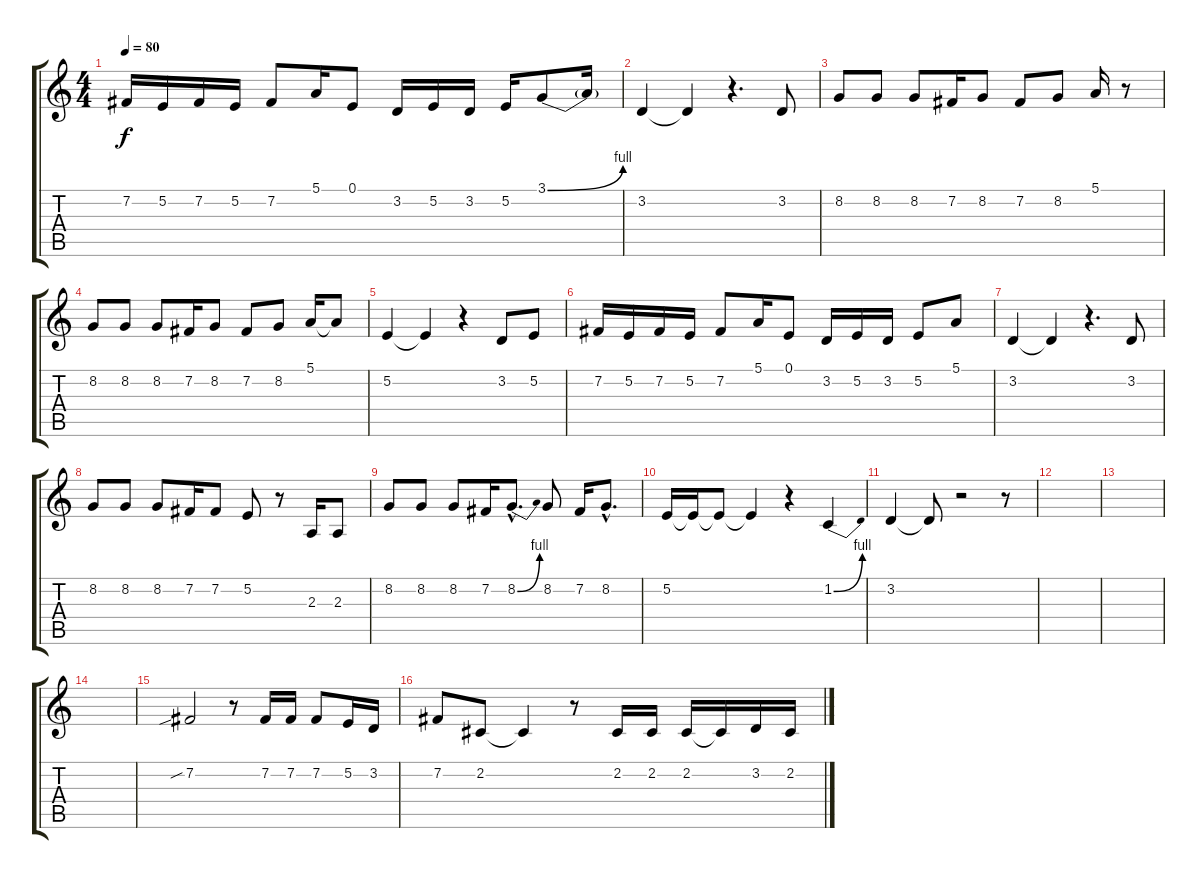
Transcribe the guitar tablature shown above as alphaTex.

\track "" {instrument accordion}
\staff {score tabs}
\tuning (E4 B3 G3 D3 A2 E2) {hide}
\ts (4 4)
\tempo 80
\clef g2
\ks c
7.2.16{dy f} 5.2.16 7.2.16 5.2.16 7.2.8 5.1.16 0.1.8 3.2.16 5.2.16 3.2.16 5.2.16 3.1{be (bend 0 0 60 4)}.8 3.1{t}.16 |
3.2.4 3.2{t}.4 r.4{d} 3.2.8 |
8.2.8 8.2.8 8.2.8 7.2.16 8.2.8 7.2.8 8.2.8 5.1.16 r.8 |
8.2.8 8.2.8 8.2.8 7.2.16 8.2.8 7.2.8 8.2.8 5.1.16 5.1{t}.8 |
5.2.4 5.2{t}.4 r.4 3.2.8 5.2.8 |
7.2.16 5.2.16 7.2.16 5.2.16 7.2.8 5.1.16 0.1.8 3.2.16 5.2.16 3.2.16 5.2.8 5.1.8 |
3.2.4 3.2{t}.4 r.4{d} 3.2.8 |
8.2.8 8.2.8 8.2.8 7.2.16 7.2.8 5.2.8 r.8 2.3.16 2.3.8 |
8.2.8 8.2.8 8.2.8 7.2.16 8.2{be (bend 0 0 60 4) hac}.8{d} 8.2.8 7.2.16 8.2{hac}.8{d} |
5.2.16 5.2{t}.16 5.2{t}.8 5.2{t}.4 r.4 1.2{be (bend 0 0 60 4)}.4 |
3.2.4 3.2{t}.8 r.2 r.8 |
|
|
|
7.2{sib}.2 r.8 7.2.16 7.2.16 7.2.8 5.2.16 3.2.16 |
7.2.8 2.2.8 2.2{t}.4 r.8 2.2.16 2.2.16 2.2.16 2.2{t}.16 3.2.16 2.2.16
